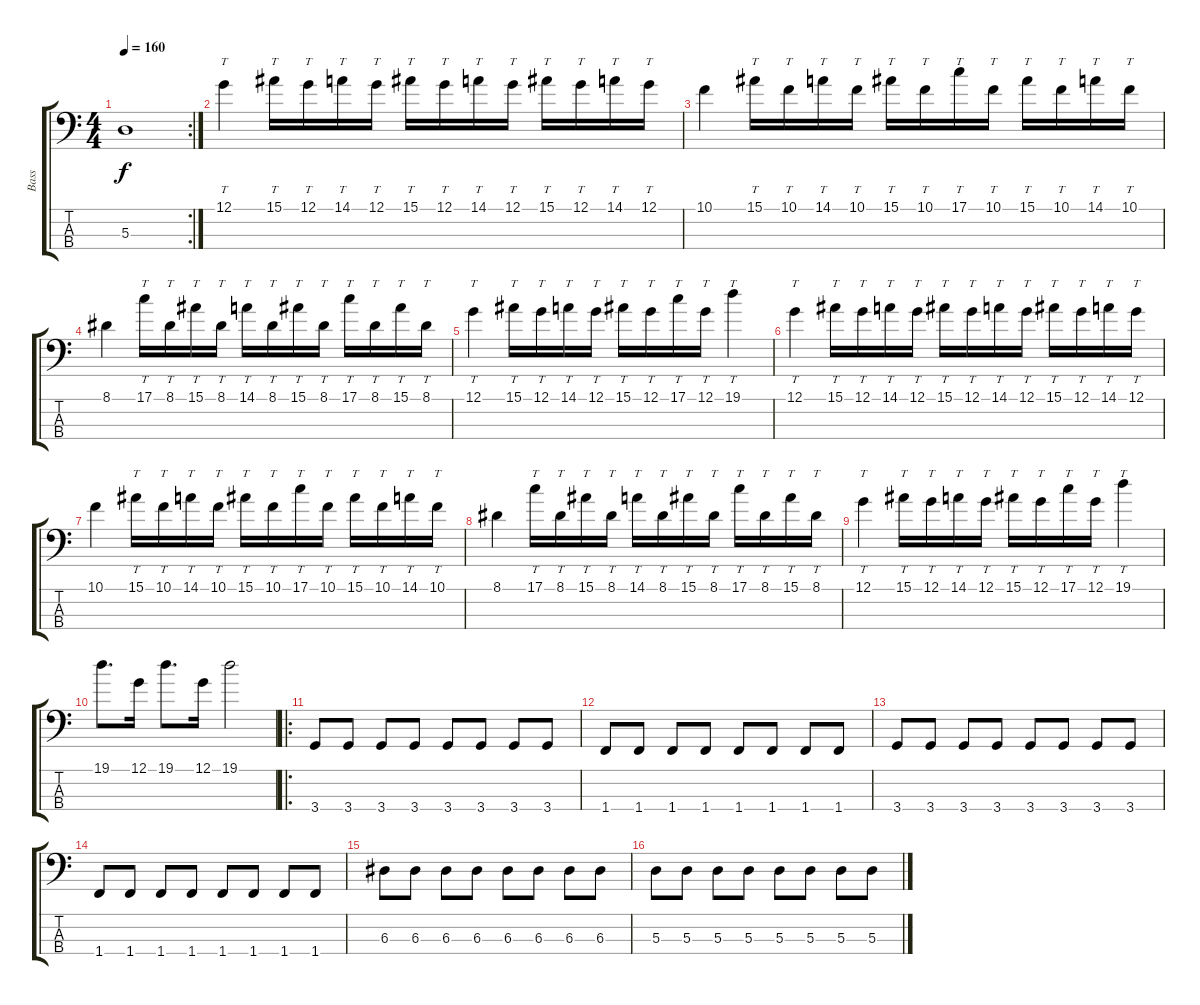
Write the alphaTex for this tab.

\track ("Bass" "Bass") {instrument electricbassfinger}
\staff {score tabs}
\tuning (G2 D2 A1 E1) {hide}
\rc 2
\ts (4 4)
\tempo 160
\clef f4
\ks c
5.3.1{dy f} |
12.1.4{tt} 15.1.16{tt} 12.1.16{tt} 14.1.16{tt} 12.1.16{tt} 15.1.16{tt} 12.1.16{tt} 14.1.16{tt} 12.1.16{tt} 15.1.16{tt} 12.1.16{tt} 14.1.16{tt} 12.1.16{tt} |
10.1.4 15.1.16{tt} 10.1.16{tt} 14.1.16{tt} 10.1.16{tt} 15.1.16{tt} 10.1.16{tt} 17.1.16{tt} 10.1.16{tt} 15.1.16{tt} 10.1.16{tt} 14.1.16{tt} 10.1.16{tt} |
8.1.4 17.1.16{tt} 8.1.16{tt} 15.1.16{tt} 8.1.16{tt} 14.1.16{tt} 8.1.16{tt} 15.1.16{tt} 8.1.16{tt} 17.1.16{tt} 8.1.16{tt} 15.1.16{tt} 8.1.16{tt} |
12.1.4{tt} 15.1.16{tt} 12.1.16{tt} 14.1.16{tt} 12.1.16{tt} 15.1.16{tt} 12.1.16{tt} 17.1.16{tt} 12.1.16{tt} 19.1.4{tt} |
12.1.4{tt} 15.1.16{tt} 12.1.16{tt} 14.1.16{tt} 12.1.16{tt} 15.1.16{tt} 12.1.16{tt} 14.1.16{tt} 12.1.16{tt} 15.1.16{tt} 12.1.16{tt} 14.1.16{tt} 12.1.16{tt} |
10.1.4 15.1.16{tt} 10.1.16{tt} 14.1.16{tt} 10.1.16{tt} 15.1.16{tt} 10.1.16{tt} 17.1.16{tt} 10.1.16{tt} 15.1.16{tt} 10.1.16{tt} 14.1.16{tt} 10.1.16{tt} |
8.1.4 17.1.16{tt} 8.1.16{tt} 15.1.16{tt} 8.1.16{tt} 14.1.16{tt} 8.1.16{tt} 15.1.16{tt} 8.1.16{tt} 17.1.16{tt} 8.1.16{tt} 15.1.16{tt} 8.1.16{tt} |
12.1.4{tt} 15.1.16{tt} 12.1.16{tt} 14.1.16{tt} 12.1.16{tt} 15.1.16{tt} 12.1.16{tt} 17.1.16{tt} 12.1.16{tt} 19.1.4{tt} |
19.1.8{d} 12.1.16 19.1.8{d} 12.1.16 19.1.2 |
\ro
3.4.8 3.4.8 3.4.8 3.4.8 3.4.8 3.4.8 3.4.8 3.4.8 |
1.4.8 1.4.8 1.4.8 1.4.8 1.4.8 1.4.8 1.4.8 1.4.8 |
3.4.8 3.4.8 3.4.8 3.4.8 3.4.8 3.4.8 3.4.8 3.4.8 |
1.4.8 1.4.8 1.4.8 1.4.8 1.4.8 1.4.8 1.4.8 1.4.8 |
6.3.8 6.3.8 6.3.8 6.3.8 6.3.8 6.3.8 6.3.8 6.3.8 |
5.3.8 5.3.8 5.3.8 5.3.8 5.3.8 5.3.8 5.3.8 5.3.8
